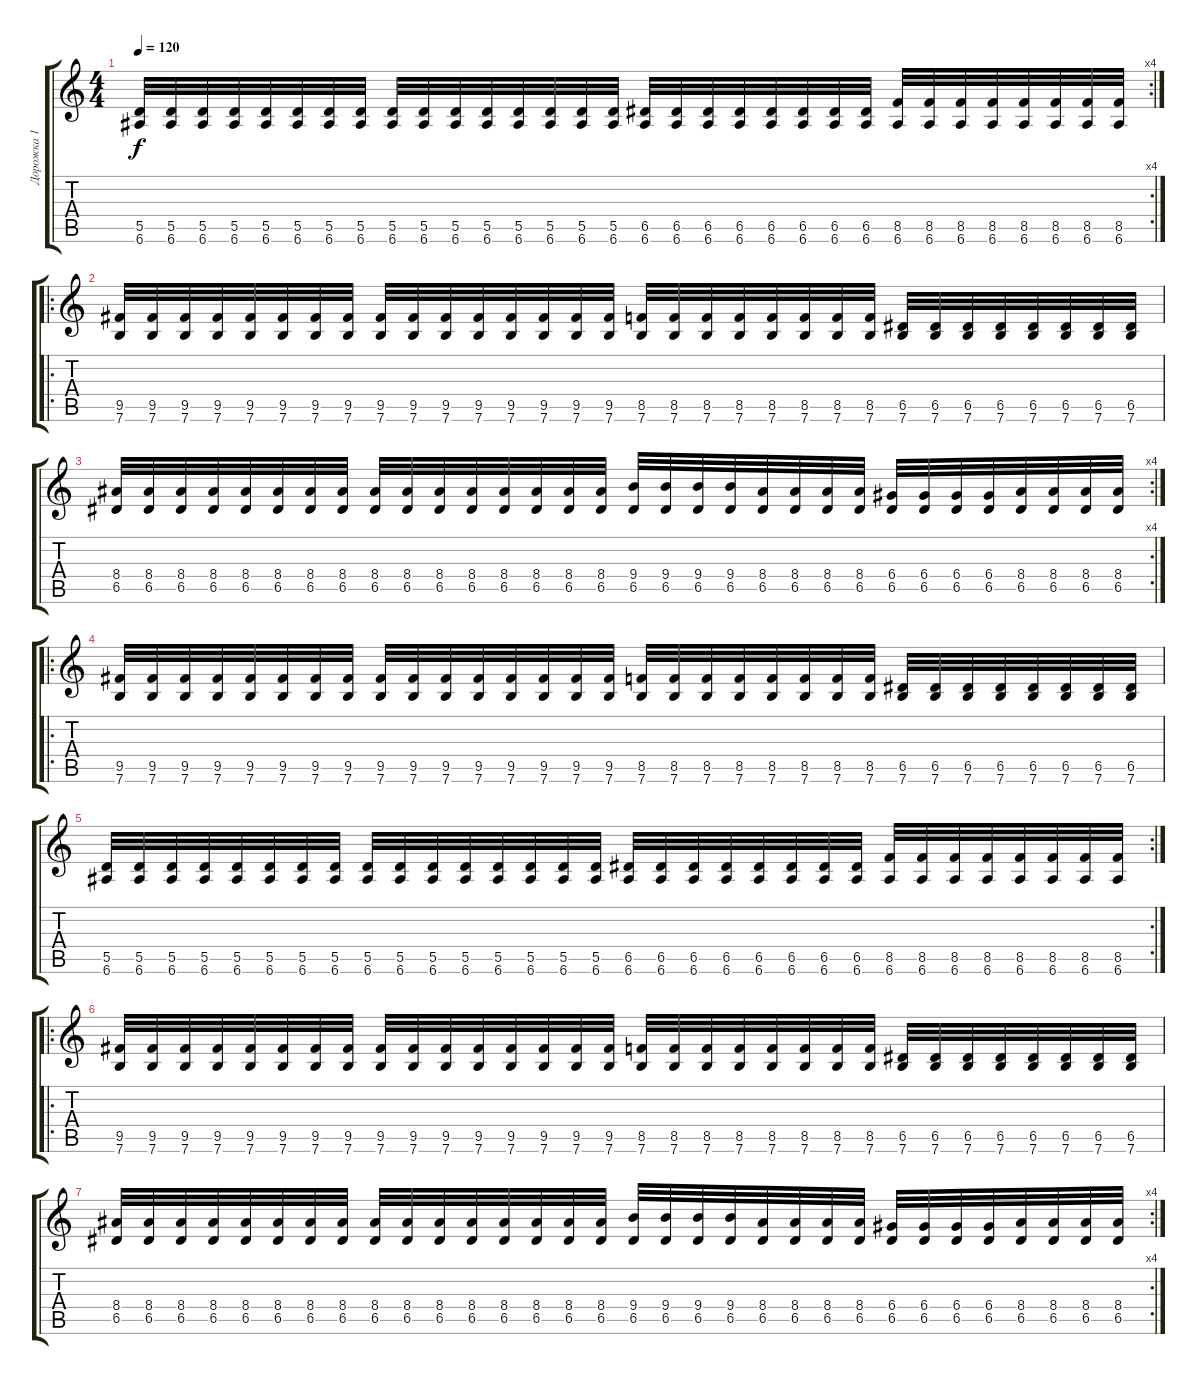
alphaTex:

\track ("Дорожка 1" "Дорожка 1") {instrument distortionguitar}
\staff {score tabs}
\tuning (E4 B3 G3 D3 A2 E2) {hide}
\rc 4
\ts (4 4)
\tempo 120
\clef g2
\ks c
(5.5 6.6).32{dy f} (5.5 6.6).32 (5.5 6.6).32 (5.5 6.6).32 (5.5 6.6).32 (5.5 6.6).32 (5.5 6.6).32 (5.5 6.6).32 (5.5 6.6).32 (5.5 6.6).32 (5.5 6.6).32 (5.5 6.6).32 (5.5 6.6).32 (5.5 6.6).32 (5.5 6.6).32 (5.5 6.6).32 (6.5 6.6).32 (6.5 6.6).32 (6.5 6.6).32 (6.5 6.6).32 (6.5 6.6).32 (6.5 6.6).32 (6.5 6.6).32 (6.5 6.6).32 (8.5 6.6).32 (8.5 6.6).32 (8.5 6.6).32 (8.5 6.6).32 (8.5 6.6).32 (8.5 6.6).32 (8.5 6.6).32 (8.5 6.6).32 |
\ro
(9.5 7.6).32 (9.5 7.6).32 (9.5 7.6).32 (9.5 7.6).32 (9.5 7.6).32 (9.5 7.6).32 (9.5 7.6).32 (9.5 7.6).32 (9.5 7.6).32 (9.5 7.6).32 (9.5 7.6).32 (9.5 7.6).32 (9.5 7.6).32 (9.5 7.6).32 (9.5 7.6).32 (9.5 7.6).32 (8.5 7.6).32 (8.5 7.6).32 (8.5 7.6).32 (8.5 7.6).32 (8.5 7.6).32 (8.5 7.6).32 (8.5 7.6).32 (8.5 7.6).32 (6.5 7.6).32 (6.5 7.6).32 (6.5 7.6).32 (6.5 7.6).32 (6.5 7.6).32 (6.5 7.6).32 (6.5 7.6).32 (6.5 7.6).32 |
\rc 4
(8.4 6.5).32 (8.4 6.5).32 (8.4 6.5).32 (8.4 6.5).32 (8.4 6.5).32 (8.4 6.5).32 (8.4 6.5).32 (8.4 6.5).32 (8.4 6.5).32 (8.4 6.5).32 (8.4 6.5).32 (8.4 6.5).32 (8.4 6.5).32 (8.4 6.5).32 (8.4 6.5).32 (8.4 6.5).32 (9.4 6.5).32 (9.4 6.5).32 (9.4 6.5).32 (9.4 6.5).32 (8.4 6.5).32 (8.4 6.5).32 (8.4 6.5).32 (8.4 6.5).32 (6.4 6.5).32 (6.4 6.5).32 (6.4 6.5).32 (6.4 6.5).32 (8.4 6.5).32 (8.4 6.5).32 (8.4 6.5).32 (8.4 6.5).32 |
\ro
(9.5 7.6).32 (9.5 7.6).32 (9.5 7.6).32 (9.5 7.6).32 (9.5 7.6).32 (9.5 7.6).32 (9.5 7.6).32 (9.5 7.6).32 (9.5 7.6).32 (9.5 7.6).32 (9.5 7.6).32 (9.5 7.6).32 (9.5 7.6).32 (9.5 7.6).32 (9.5 7.6).32 (9.5 7.6).32 (8.5 7.6).32 (8.5 7.6).32 (8.5 7.6).32 (8.5 7.6).32 (8.5 7.6).32 (8.5 7.6).32 (8.5 7.6).32 (8.5 7.6).32 (6.5 7.6).32 (6.5 7.6).32 (6.5 7.6).32 (6.5 7.6).32 (6.5 7.6).32 (6.5 7.6).32 (6.5 7.6).32 (6.5 7.6).32 |
\rc 2
(5.5 6.6).32 (5.5 6.6).32 (5.5 6.6).32 (5.5 6.6).32 (5.5 6.6).32 (5.5 6.6).32 (5.5 6.6).32 (5.5 6.6).32 (5.5 6.6).32 (5.5 6.6).32 (5.5 6.6).32 (5.5 6.6).32 (5.5 6.6).32 (5.5 6.6).32 (5.5 6.6).32 (5.5 6.6).32 (6.5 6.6).32 (6.5 6.6).32 (6.5 6.6).32 (6.5 6.6).32 (6.5 6.6).32 (6.5 6.6).32 (6.5 6.6).32 (6.5 6.6).32 (8.5 6.6).32 (8.5 6.6).32 (8.5 6.6).32 (8.5 6.6).32 (8.5 6.6).32 (8.5 6.6).32 (8.5 6.6).32 (8.5 6.6).32 |
\ro
(9.5 7.6).32 (9.5 7.6).32 (9.5 7.6).32 (9.5 7.6).32 (9.5 7.6).32 (9.5 7.6).32 (9.5 7.6).32 (9.5 7.6).32 (9.5 7.6).32 (9.5 7.6).32 (9.5 7.6).32 (9.5 7.6).32 (9.5 7.6).32 (9.5 7.6).32 (9.5 7.6).32 (9.5 7.6).32 (8.5 7.6).32 (8.5 7.6).32 (8.5 7.6).32 (8.5 7.6).32 (8.5 7.6).32 (8.5 7.6).32 (8.5 7.6).32 (8.5 7.6).32 (6.5 7.6).32 (6.5 7.6).32 (6.5 7.6).32 (6.5 7.6).32 (6.5 7.6).32 (6.5 7.6).32 (6.5 7.6).32 (6.5 7.6).32 |
\rc 4
(8.4 6.5).32 (8.4 6.5).32 (8.4 6.5).32 (8.4 6.5).32 (8.4 6.5).32 (8.4 6.5).32 (8.4 6.5).32 (8.4 6.5).32 (8.4 6.5).32 (8.4 6.5).32 (8.4 6.5).32 (8.4 6.5).32 (8.4 6.5).32 (8.4 6.5).32 (8.4 6.5).32 (8.4 6.5).32 (9.4 6.5).32 (9.4 6.5).32 (9.4 6.5).32 (9.4 6.5).32 (8.4 6.5).32 (8.4 6.5).32 (8.4 6.5).32 (8.4 6.5).32 (6.4 6.5).32 (6.4 6.5).32 (6.4 6.5).32 (6.4 6.5).32 (8.4 6.5).32 (8.4 6.5).32 (8.4 6.5).32 (8.4 6.5).32
